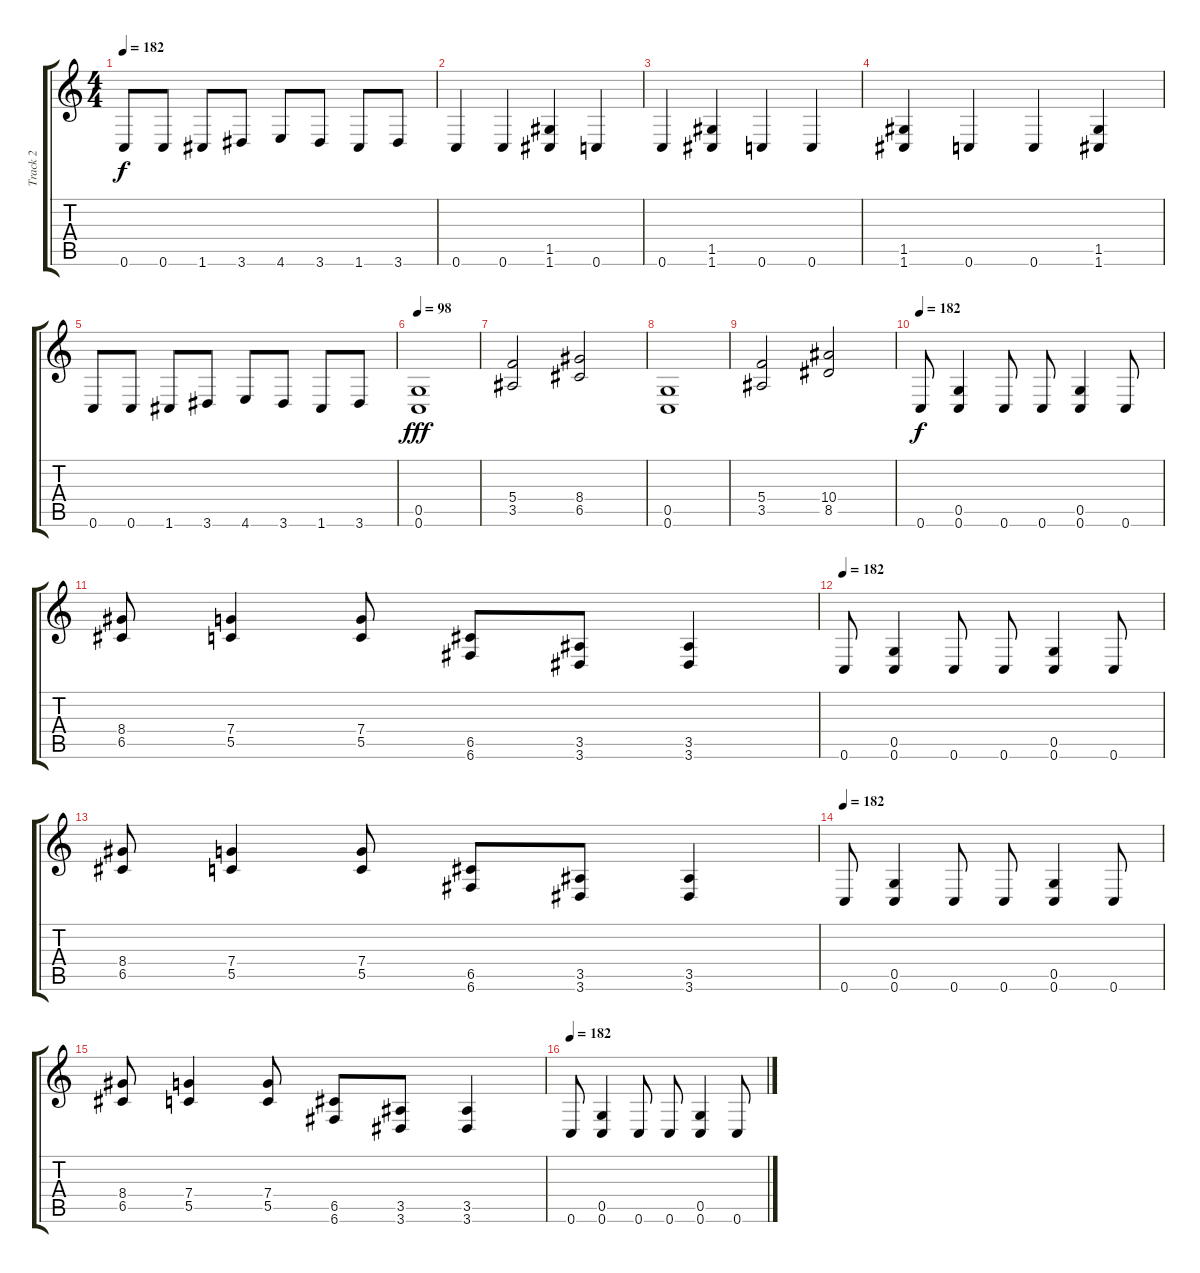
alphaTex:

\track ("Track 2" "Track 2") {instrument distortionguitar}
\staff {score tabs}
\tuning (D4 A3 F3 C3 G2 C2) {hide}
\ts (4 4)
\tempo 182
\clef g2
\ks c
0.6.8{dy f} 0.6.8 1.6.8 3.6.8 4.6.8 3.6.8 1.6.8 3.6.8 |
0.6.4 0.6.4 (1.5 1.6).4 0.6.4 |
0.6.4 (1.5 1.6).4 0.6.4 0.6.4 |
(1.5 1.6).4 0.6.4 0.6.4 (1.5 1.6).4 |
0.6.8 0.6.8 1.6.8 3.6.8 4.6.8 3.6.8 1.6.8 3.6.8 |
\tempo 98
(0.5 0.6).1{dy fff} |
(5.4 3.5).2 (8.4 6.5).2 |
(0.5 0.6).1 |
(5.4 3.5).2 (10.4 8.5).2 |
\tempo 182
0.6.8{dy f} (0.5 0.6).4 0.6.8 0.6.8 (0.5 0.6).4 0.6.8 |
(8.4 6.5).8 (7.4 5.5).4 (7.4 5.5).8 (6.5 6.6).8 (3.5 3.6).8 (3.5 3.6).4 |
\tempo 182
0.6.8 (0.5 0.6).4 0.6.8 0.6.8 (0.5 0.6).4 0.6.8 |
(8.4 6.5).8 (7.4 5.5).4 (7.4 5.5).8 (6.5 6.6).8 (3.5 3.6).8 (3.5 3.6).4 |
\tempo 182
0.6.8 (0.5 0.6).4 0.6.8 0.6.8 (0.5 0.6).4 0.6.8 |
(8.4 6.5).8 (7.4 5.5).4 (7.4 5.5).8 (6.5 6.6).8 (3.5 3.6).8 (3.5 3.6).4 |
\tempo 182
0.6.8 (0.5 0.6).4 0.6.8 0.6.8 (0.5 0.6).4 0.6.8
